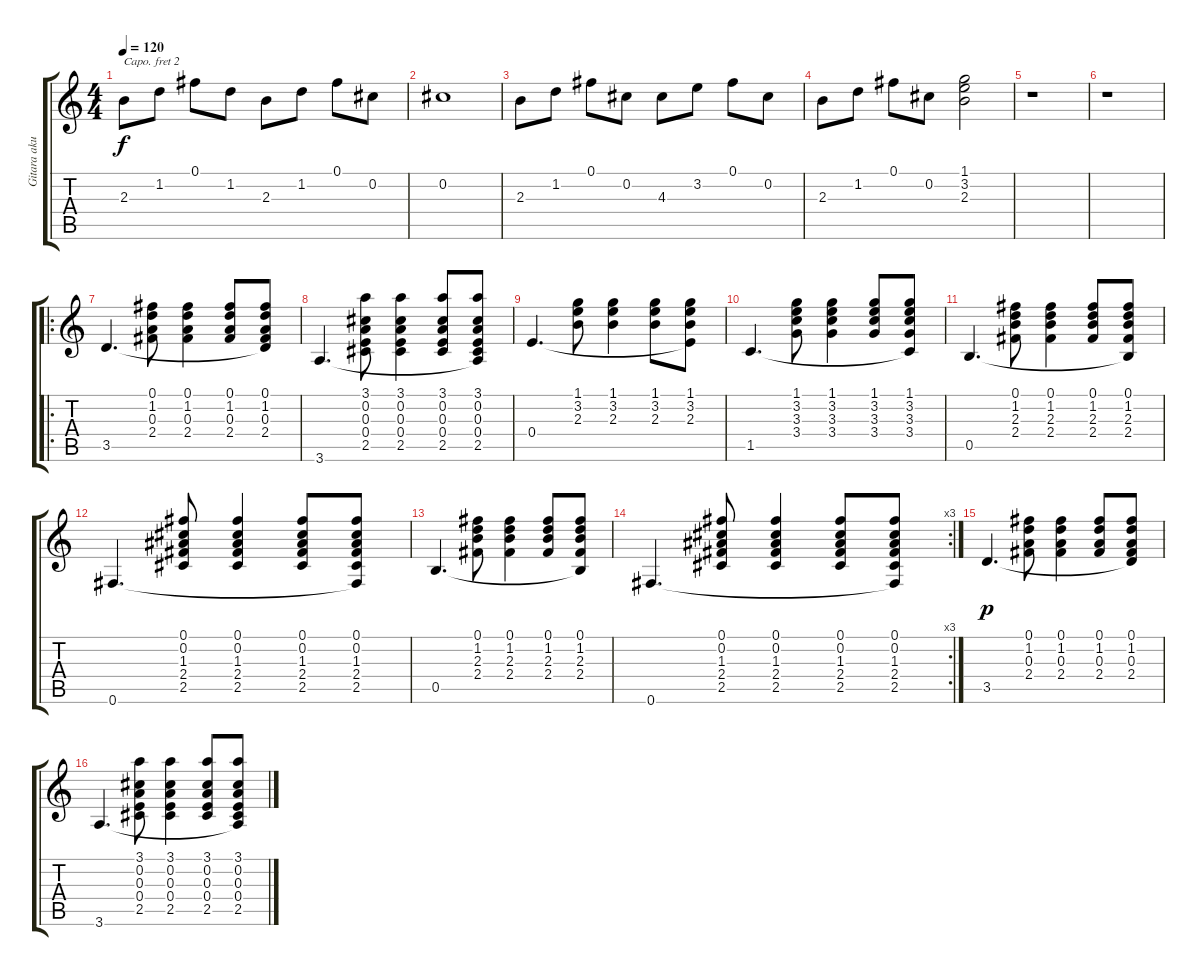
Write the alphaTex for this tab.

\track ("Gitara akustyczna (Krzysztof Myszkowski)" "Gitara aku") {instrument acousticguitarsteel}
\staff {score tabs}
\capo 2
\tuning (E4 B3 G3 D3 A2 E2) {hide}
\ts (4 4)
\tempo 120
\clef g2
\ks c
2.3.8{dy f} 1.2.8 0.1.8 1.2.8 2.3.8 1.2.8 0.1.8 0.2.8 |
0.2.1 |
2.3.8 1.2.8 0.1.8 0.2.8 4.3.8 3.2.8 0.1.8 0.2.8 |
2.3.8 1.2.8 0.1.8 0.2.8 (1.1 3.2 2.3).2 |
r.1 |
r.1 |
\ro
3.5.4{d} (0.1 1.2 0.3 2.4).8 (0.1 1.2 0.3 2.4).4 (0.1 1.2 0.3 2.4).8 (0.1 1.2 0.3 2.4 3.5{t}).8 |
3.6.4{d} (3.1 0.2 0.3 0.4 2.5).8 (3.1 0.2 0.3 0.4 2.5).4 (3.1 0.2 0.3 0.4 2.5).8 (3.1 0.2 0.3 0.4 2.5 3.6{t}).8 |
0.4.4{d} (1.1 3.2 2.3).8 (1.1 3.2 2.3).4 (1.1 3.2 2.3).8 (1.1 3.2 2.3 0.4{t}).8 |
1.5.4{d} (1.1 3.2 3.3 3.4).8 (1.1 3.2 3.3 3.4).4 (1.1 3.2 3.3 3.4).8 (1.1 3.2 3.3 3.4 1.5{t}).8 |
0.5.4{d} (0.1 1.2 2.3 2.4).8 (0.1 1.2 2.3 2.4).4 (0.1 1.2 2.3 2.4).8 (0.1 1.2 2.3 2.4 0.5{t}).8 |
0.6.4{d} (0.1 0.2 1.3 2.4 2.5).8 (0.1 0.2 1.3 2.4 2.5).4 (0.1 0.2 1.3 2.4 2.5).8 (0.1 0.2 1.3 2.4 2.5 0.6{t}).8 |
0.5.4{d} (0.1 1.2 2.3 2.4).8 (0.1 1.2 2.3 2.4).4 (0.1 1.2 2.3 2.4).8 (0.1 1.2 2.3 2.4 0.5{t}).8 |
\rc 3
0.6.4{d} (0.1 0.2 1.3 2.4 2.5).8 (0.1 0.2 1.3 2.4 2.5).4 (0.1 0.2 1.3 2.4 2.5).8 (0.1 0.2 1.3 2.4 2.5 0.6{t}).8 |
3.5.4{d dy p} (0.1 1.2 0.3 2.4).8 (0.1 1.2 0.3 2.4).4 (0.1 1.2 0.3 2.4).8 (0.1 1.2 0.3 2.4 3.5{t}).8 |
3.6.4{d} (3.1 0.2 0.3 0.4 2.5).8 (3.1 0.2 0.3 0.4 2.5).4 (3.1 0.2 0.3 0.4 2.5).8 (3.1 0.2 0.3 0.4 2.5 3.6{t}).8
